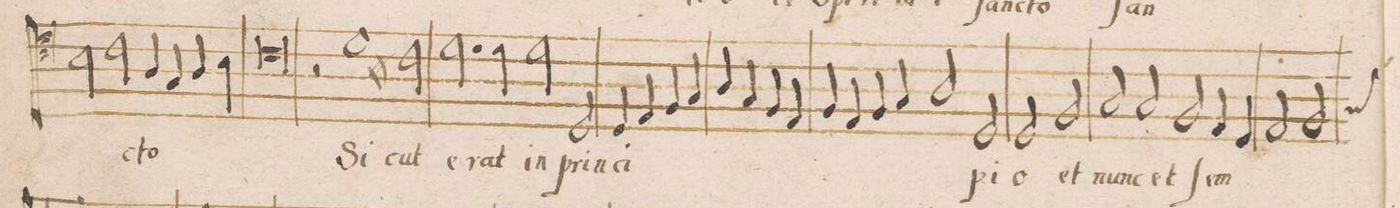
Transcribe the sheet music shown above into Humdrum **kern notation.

**kern	**text
*I""ALTUS	*
*clefC4	*
*k[]	*
*met(C|)	*
*M2/1	*
2B\	.
2c\	.
4A/	-cto
4G/	.
4A/	.
4B\	.
=63-	=63-
0c	.
=64-	=64-
2r	.
1d	Si-
2c#X\	-cut
=65-	=65-
2.d\	e-
4d\	-rat
2d\	in
2D/	prin-
=66-	=66-
4D/	-ci-
4E/	.
4F/	.
4G/	.
4A/	.
4G/	.
4F/	.
4E/	.
=67-	=67-
4F/	.
4E/	.
4F/	.
4G/	.
2A/	.
2D/	-pi-
=68-	=68-
2D/	-o
2F/	et
2G/	nunc
2G/	et
=69-	=69-
2F/	ſem-
4E/	.
4D/	.
2E/	.
*custos:G	*
2F/	.
=70-	=70-
*-	*-
